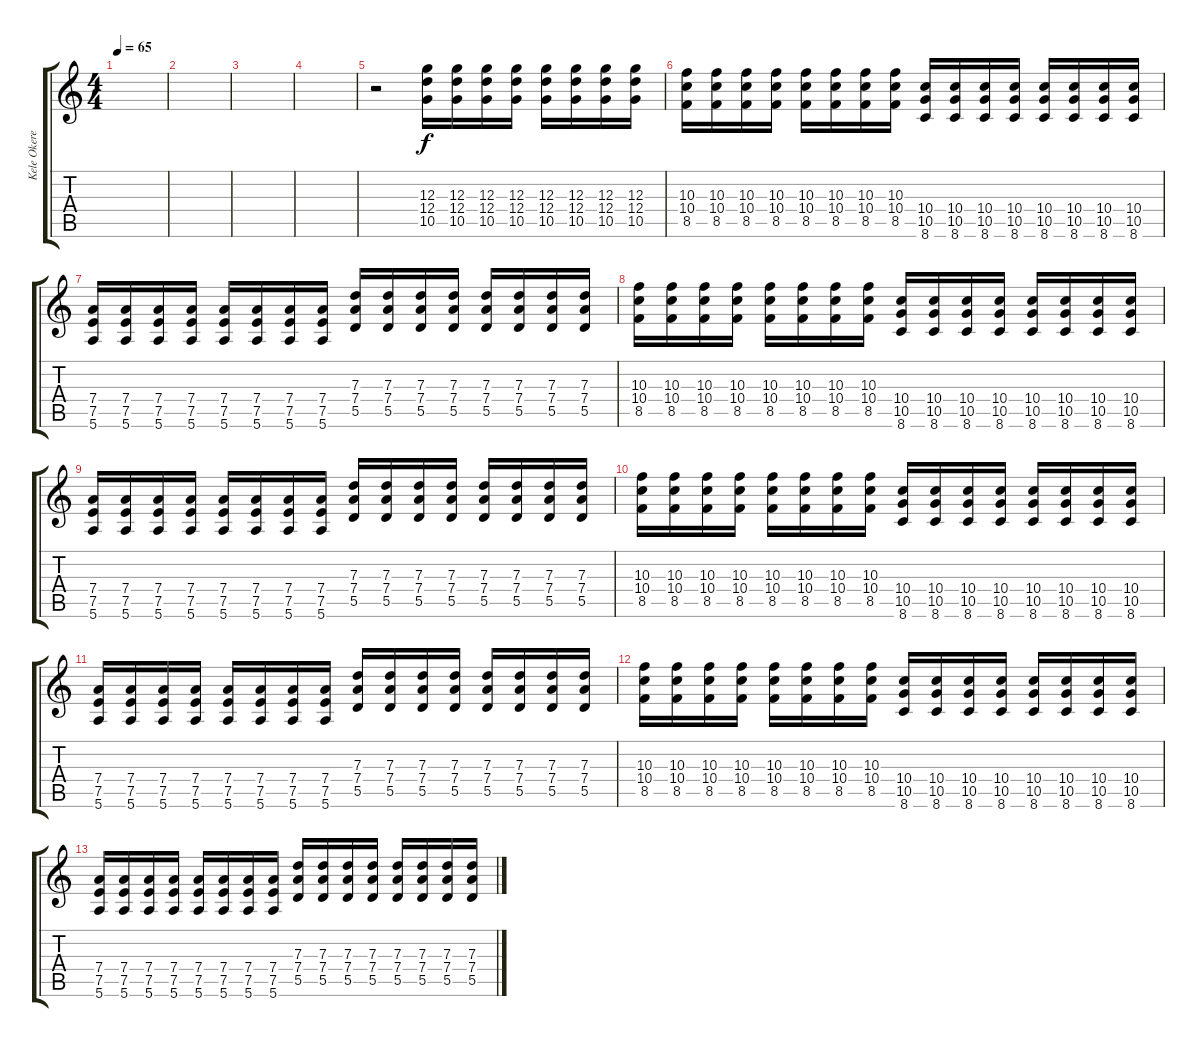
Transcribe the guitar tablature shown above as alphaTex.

\track ("Kele Okereke" "Kele Okere") {instrument overdrivenguitar}
\staff {score tabs}
\tuning (E4 B3 G3 D3 A2 E2) {hide}
\ts (4 4)
\tempo 65
\clef g2
\ks c
|
|
|
|
r.2 (12.3 12.4 10.5).16 (12.3 12.4 10.5).16 (12.3 12.4 10.5).16 (12.3 12.4 10.5).16 (12.3 12.4 10.5).16 (12.3 12.4 10.5).16 (12.3 12.4 10.5).16 (12.3 12.4 10.5).16 |
(10.3 10.4 8.5).16 (10.3 10.4 8.5).16 (10.3 10.4 8.5).16 (10.3 10.4 8.5).16 (10.3 10.4 8.5).16 (10.3 10.4 8.5).16 (10.3 10.4 8.5).16 (10.3 10.4 8.5).16 (10.4 10.5 8.6).16 (10.4 10.5 8.6).16 (10.4 10.5 8.6).16 (10.4 10.5 8.6).16 (10.4 10.5 8.6).16 (10.4 10.5 8.6).16 (10.4 10.5 8.6).16 (10.4 10.5 8.6).16 |
(7.4 7.5 5.6).16 (7.4 7.5 5.6).16 (7.4 7.5 5.6).16 (7.4 7.5 5.6).16 (7.4 7.5 5.6).16 (7.4 7.5 5.6).16 (7.4 7.5 5.6).16 (7.4 7.5 5.6).16 (7.3 7.4 5.5).16 (7.3 7.4 5.5).16 (7.3 7.4 5.5).16 (7.3 7.4 5.5).16 (7.3 7.4 5.5).16 (7.3 7.4 5.5).16 (7.3 7.4 5.5).16 (7.3 7.4 5.5).16 |
(10.3 10.4 8.5).16 (10.3 10.4 8.5).16 (10.3 10.4 8.5).16 (10.3 10.4 8.5).16 (10.3 10.4 8.5).16 (10.3 10.4 8.5).16 (10.3 10.4 8.5).16 (10.3 10.4 8.5).16 (10.4 10.5 8.6).16 (10.4 10.5 8.6).16 (10.4 10.5 8.6).16 (10.4 10.5 8.6).16 (10.4 10.5 8.6).16 (10.4 10.5 8.6).16 (10.4 10.5 8.6).16 (10.4 10.5 8.6).16 |
(7.4 7.5 5.6).16 (7.4 7.5 5.6).16 (7.4 7.5 5.6).16 (7.4 7.5 5.6).16 (7.4 7.5 5.6).16 (7.4 7.5 5.6).16 (7.4 7.5 5.6).16 (7.4 7.5 5.6).16 (7.3 7.4 5.5).16 (7.3 7.4 5.5).16 (7.3 7.4 5.5).16 (7.3 7.4 5.5).16 (7.3 7.4 5.5).16 (7.3 7.4 5.5).16 (7.3 7.4 5.5).16 (7.3 7.4 5.5).16 |
(10.3 10.4 8.5).16 (10.3 10.4 8.5).16 (10.3 10.4 8.5).16 (10.3 10.4 8.5).16 (10.3 10.4 8.5).16 (10.3 10.4 8.5).16 (10.3 10.4 8.5).16 (10.3 10.4 8.5).16 (10.4 10.5 8.6).16 (10.4 10.5 8.6).16 (10.4 10.5 8.6).16 (10.4 10.5 8.6).16 (10.4 10.5 8.6).16 (10.4 10.5 8.6).16 (10.4 10.5 8.6).16 (10.4 10.5 8.6).16 |
(7.4 7.5 5.6).16 (7.4 7.5 5.6).16 (7.4 7.5 5.6).16 (7.4 7.5 5.6).16 (7.4 7.5 5.6).16 (7.4 7.5 5.6).16 (7.4 7.5 5.6).16 (7.4 7.5 5.6).16 (7.3 7.4 5.5).16 (7.3 7.4 5.5).16 (7.3 7.4 5.5).16 (7.3 7.4 5.5).16 (7.3 7.4 5.5).16 (7.3 7.4 5.5).16 (7.3 7.4 5.5).16 (7.3 7.4 5.5).16 |
(10.3 10.4 8.5).16 (10.3 10.4 8.5).16 (10.3 10.4 8.5).16 (10.3 10.4 8.5).16 (10.3 10.4 8.5).16 (10.3 10.4 8.5).16 (10.3 10.4 8.5).16 (10.3 10.4 8.5).16 (10.4 10.5 8.6).16 (10.4 10.5 8.6).16 (10.4 10.5 8.6).16 (10.4 10.5 8.6).16 (10.4 10.5 8.6).16 (10.4 10.5 8.6).16 (10.4 10.5 8.6).16 (10.4 10.5 8.6).16 |
(7.4 7.5 5.6).16 (7.4 7.5 5.6).16 (7.4 7.5 5.6).16 (7.4 7.5 5.6).16 (7.4 7.5 5.6).16 (7.4 7.5 5.6).16 (7.4 7.5 5.6).16 (7.4 7.5 5.6).16 (7.3 7.4 5.5).16 (7.3 7.4 5.5).16 (7.3 7.4 5.5).16 (7.3 7.4 5.5).16 (7.3 7.4 5.5).16 (7.3 7.4 5.5).16 (7.3 7.4 5.5).16 (7.3 7.4 5.5).16
